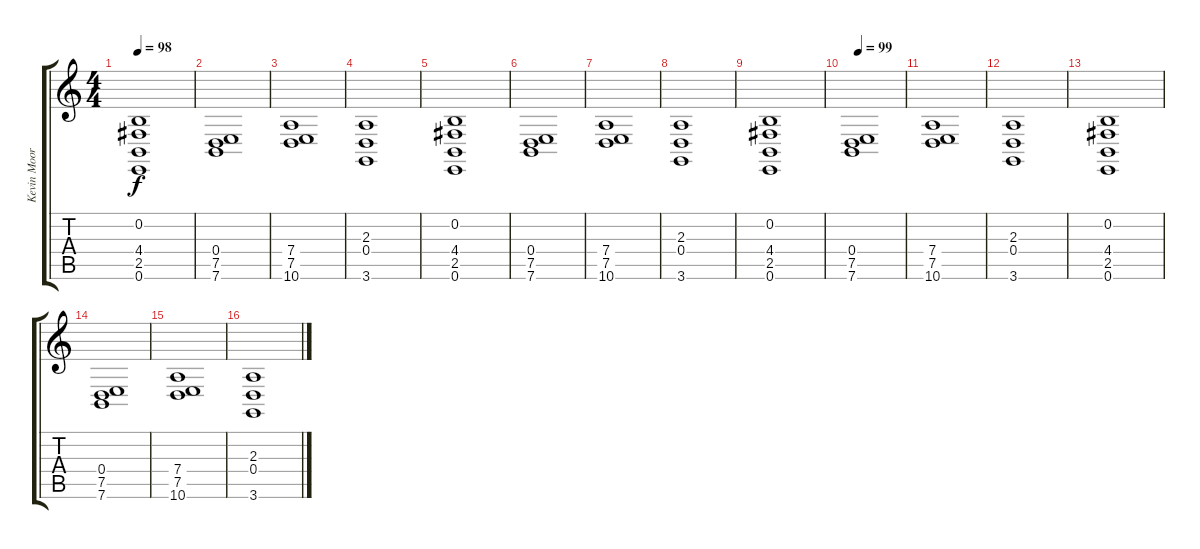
\track ("Kevin Moore (organ)" "Kevin Moor") {instrument harmonica}
\staff {score tabs}
\tuning (E4 B3 G3 D3 A2 E2) {hide}
\ts (4 4)
\tempo 98
\clef g2
\ks c
(0.2 4.4 2.5 0.6).1{dy f} |
(0.4 7.5 7.6).1 |
(7.4 7.5 10.6).1 |
(2.3 0.4 3.6).1 |
(0.2 4.4 2.5 0.6).1 |
(0.4 7.5 7.6).1 |
(7.4 7.5 10.6).1 |
(2.3 0.4 3.6).1 |
(0.2 4.4 2.5 0.6).1 |
\tempo 99
(0.4 7.5 7.6).1 |
(7.4 7.5 10.6).1 |
(2.3 0.4 3.6).1 |
(0.2 4.4 2.5 0.6).1 |
(0.4 7.5 7.6).1 |
(7.4 7.5 10.6).1 |
(2.3 0.4 3.6).1
